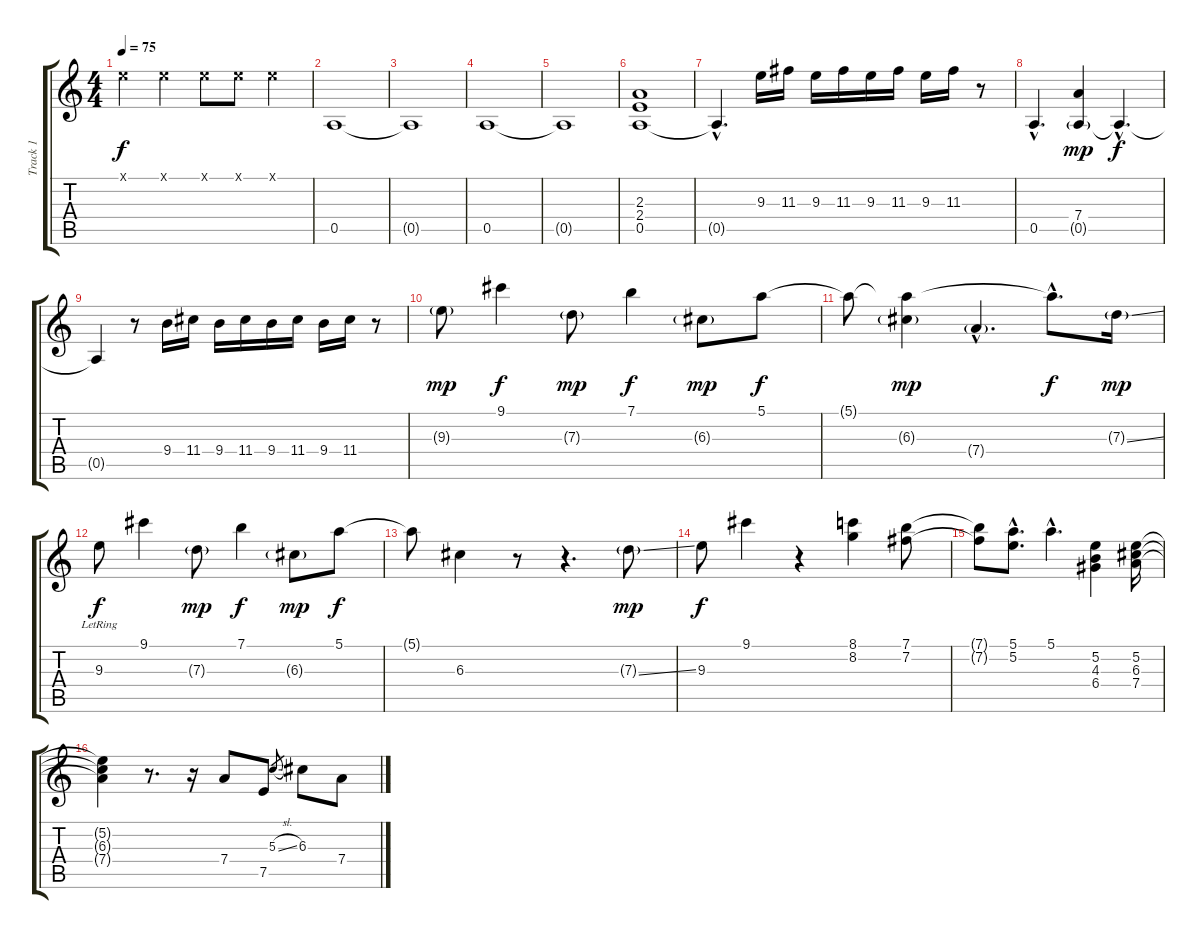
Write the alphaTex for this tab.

\track ("Track 1" "Track 1") {instrument acousticguitarsteel}
\staff {score tabs}
\tuning (E4 B3 G3 D3 A2 E2) {hide}
\ts (4 4)
\tempo 75
\clef g2
\ks c
0.1{x}.4{dy f instrument acousticguitarsteel} 0.1{x}.4 0.1{x}.8 0.1{x}.8 0.1{x}.4 |
0.5.1 |
0.5{t}.1 |
0.5.1 |
0.5{t}.1 |
(2.3 2.4 0.5).1 |
0.5{hac t}.4{d} 9.3.16 11.3.16 9.3.16 11.3.16 9.3.16 11.3.16 9.3.16 11.3.16 r.8 |
0.5{hac}.4{d} (7.4 0.5{g}).4{dy mp} 0.5{hac t}.4{d dy f} |
0.5{t}.4 r.8 9.4.16 11.4.16 9.4.16 11.4.16 9.4.16 11.4.16 9.4.16 11.4.16 r.8 |
9.3{g}.8{dy mp} 9.1.4{dy f} 7.3{g}.8{dy mp} 7.1.4{dy f} 6.3{g}.8{dy mp} 5.1.8{dy f} |
5.1{t}.8 (5.1{t} 6.3{g}).4{dy mp} 7.4{g hac}.4{d} 5.1{hac t}.8{d dy f} 7.3{ss g}.16{dy mp} |
9.3{lr}.8{dy f} 9.1.4 7.3{g}.8{dy mp} 7.1.4{dy f} 6.3{g}.8{dy mp} 5.1.8{dy f} |
5.1{t}.8 6.3.4 r.8 r.4{d} 7.3{ss g}.8{dy mp} |
9.3.8{dy f} 9.1.4 r.4 (8.1 8.2).4 (7.1 7.2).8 |
(7.1{t} 7.2{t}).8 (5.1{hac} 5.2{hac}).8{d} 5.1{hac}.4{d} (5.2 4.3 6.4).4 (5.2 6.3 7.4).16 |
(5.2{t} 6.3{t} 7.4{t}).4 r.8{d} r.16 7.4.8 7.5.8 5.3{sl}.8{gr} 6.3.8 7.4.8
